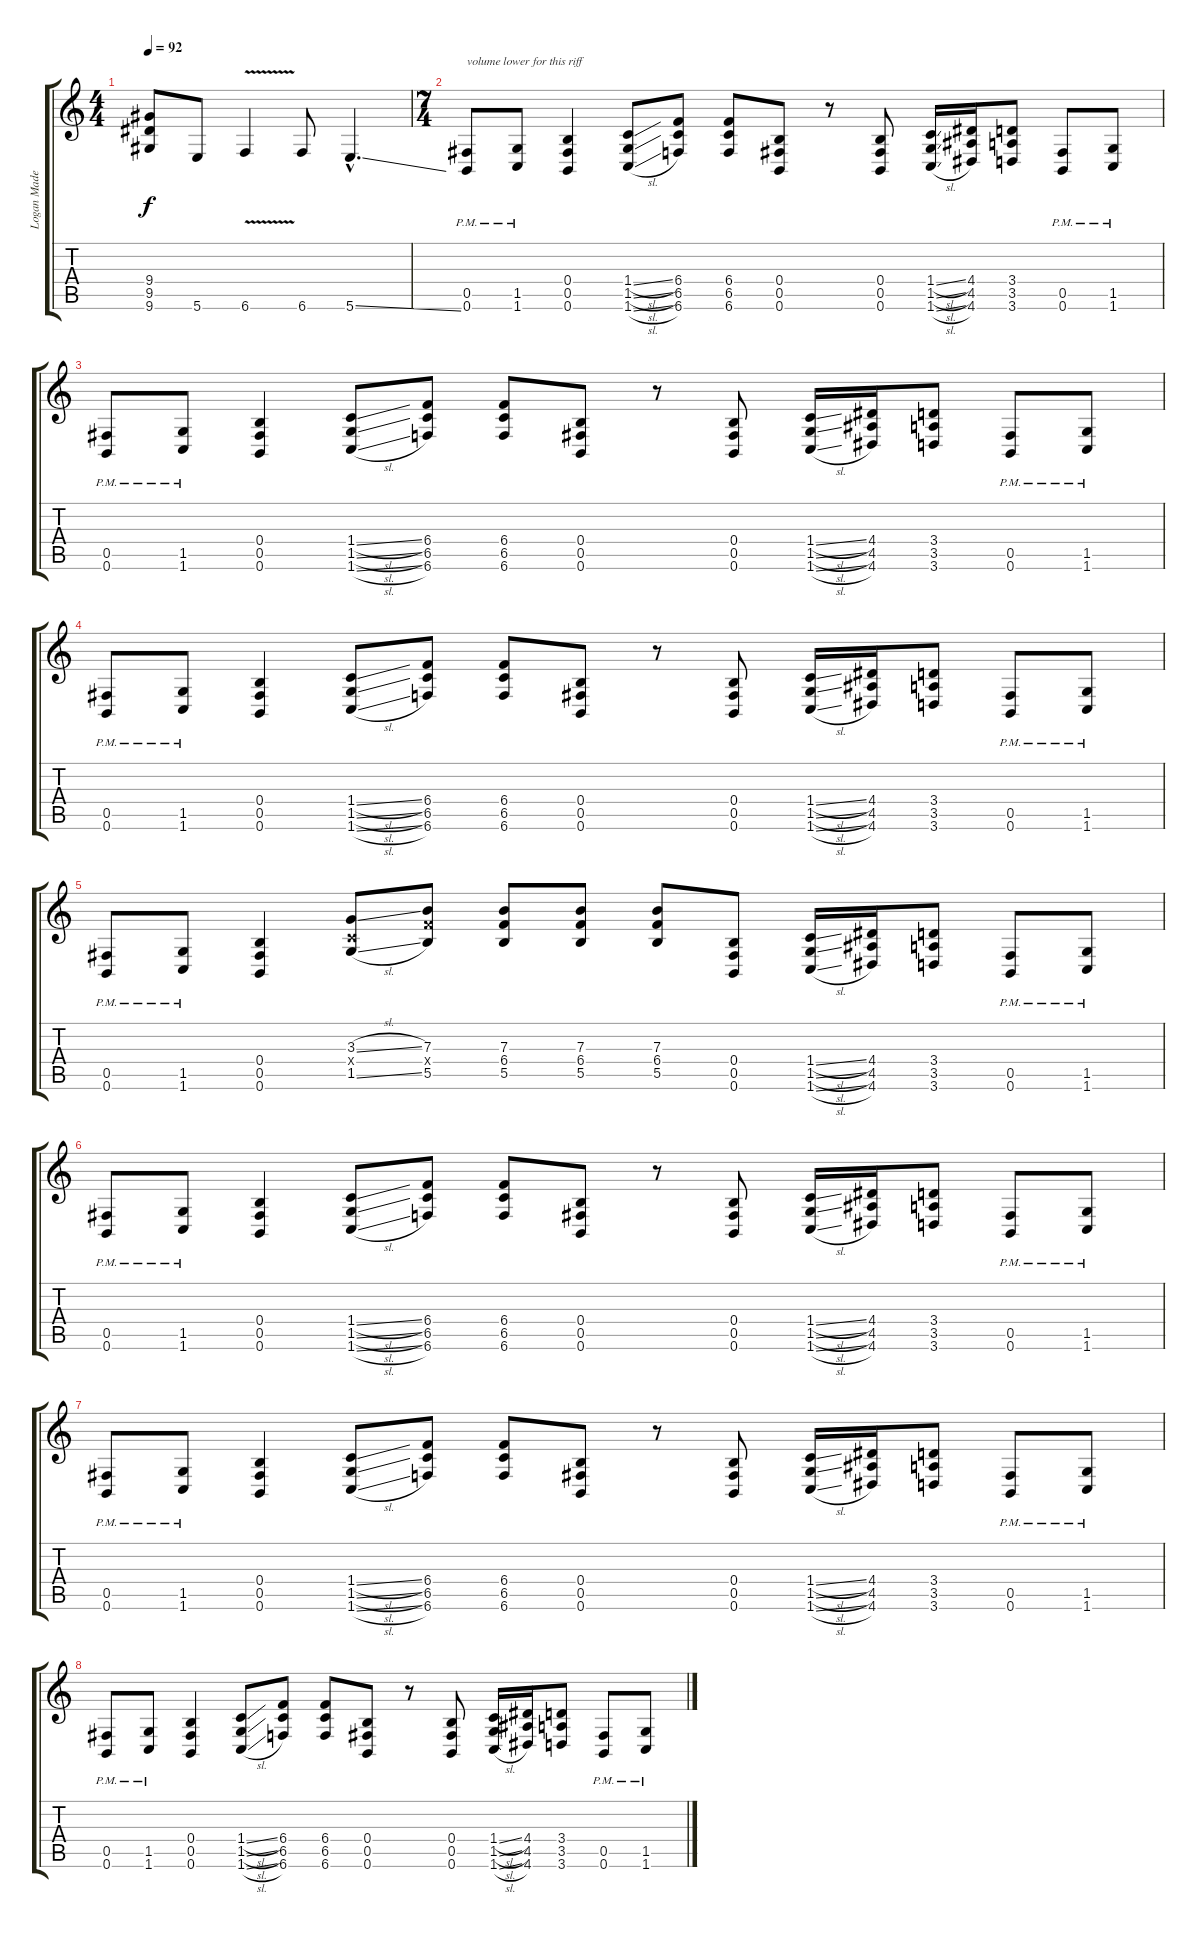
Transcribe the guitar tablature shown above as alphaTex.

\track ("Logan Mader" "Logan Made") {instrument distortionguitar}
\staff {score tabs}
\tuning (Db4 Ab3 E3 B2 Gb2 B1) {hide}
\ts (4 4)
\tempo 92
\clef g2
\ks c
(9.4{t} 9.5{t} 9.6{t}).8{dy f} 5.6.8 6.6{v}.4 6.6.8 5.6{ss hac}.4{d} |
\ts (7 4)
(0.5{pm} 0.6{pm}).8{txt "volume lower for this riff" volume 11} (1.5{pm} 1.6{pm}).8 (0.4 0.5 0.6).4 (1.4{sl} 1.5{sl} 1.6{sl}).8 (6.4 6.5 6.6).8 (6.4 6.5 6.6).8 (0.4 0.5 0.6).8 r.8 (0.4 0.5 0.6).8 (1.4{sl} 1.5{sl} 1.6{sl}).16 (4.4 4.5 4.6).16 (3.4 3.5 3.6).8 (0.5{pm} 0.6{pm}).8 (1.5{pm} 1.6{pm}).8 |
(0.5{pm} 0.6{pm}).8 (1.5{pm} 1.6{pm}).8 (0.4 0.5 0.6).4 (1.4{sl} 1.5{sl} 1.6{sl}).8 (6.4 6.5 6.6).8 (6.4 6.5 6.6).8 (0.4 0.5 0.6).8 r.8 (0.4 0.5 0.6).8 (1.4{sl} 1.5{sl} 1.6{sl}).16 (4.4 4.5 4.6).16 (3.4 3.5 3.6).8 (0.5{pm} 0.6{pm}).8 (1.5{pm} 1.6{pm}).8 |
(0.5{pm} 0.6{pm}).8 (1.5{pm} 1.6{pm}).8 (0.4 0.5 0.6).4 (1.4{sl} 1.5{sl} 1.6{sl}).8 (6.4 6.5 6.6).8 (6.4 6.5 6.6).8 (0.4 0.5 0.6).8 r.8 (0.4 0.5 0.6).8 (1.4{sl} 1.5{sl} 1.6{sl}).16 (4.4 4.5 4.6).16 (3.4 3.5 3.6).8 (0.5{pm} 0.6{pm}).8 (1.5{pm} 1.6{pm}).8 |
(0.5{pm} 0.6{pm}).8 (1.5{pm} 1.6{pm}).8 (0.4 0.5 0.6).4 (3.3{sl} 1.4{x} 1.5{sl}).8 (7.3 6.4{x} 5.5).8 (7.3 6.4 5.5).8 (7.3 6.4 5.5).8 (7.3 6.4 5.5).8 (0.4 0.5 0.6).8 (1.4{sl} 1.5{sl} 1.6{sl}).16 (4.4 4.5 4.6).16 (3.4 3.5 3.6).8 (0.5{pm} 0.6{pm}).8 (1.5{pm} 1.6{pm}).8 |
(0.5{pm} 0.6{pm}).8 (1.5{pm} 1.6{pm}).8 (0.4 0.5 0.6).4 (1.4{sl} 1.5{sl} 1.6{sl}).8 (6.4 6.5 6.6).8 (6.4 6.5 6.6).8 (0.4 0.5 0.6).8 r.8 (0.4 0.5 0.6).8 (1.4{sl} 1.5{sl} 1.6{sl}).16 (4.4 4.5 4.6).16 (3.4 3.5 3.6).8 (0.5{pm} 0.6{pm}).8 (1.5{pm} 1.6{pm}).8 |
(0.5{pm} 0.6{pm}).8 (1.5{pm} 1.6{pm}).8 (0.4 0.5 0.6).4 (1.4{sl} 1.5{sl} 1.6{sl}).8 (6.4 6.5 6.6).8 (6.4 6.5 6.6).8 (0.4 0.5 0.6).8 r.8 (0.4 0.5 0.6).8 (1.4{sl} 1.5{sl} 1.6{sl}).16 (4.4 4.5 4.6).16 (3.4 3.5 3.6).8 (0.5{pm} 0.6{pm}).8 (1.5{pm} 1.6{pm}).8 |
(0.5{pm} 0.6{pm}).8 (1.5{pm} 1.6{pm}).8 (0.4 0.5 0.6).4 (1.4{sl} 1.5{sl} 1.6{sl}).8 (6.4 6.5 6.6).8 (6.4 6.5 6.6).8 (0.4 0.5 0.6).8 r.8 (0.4 0.5 0.6).8 (1.4{sl} 1.5{sl} 1.6{sl}).16 (4.4 4.5 4.6).16 (3.4 3.5 3.6).8 (0.5{pm} 0.6{pm}).8 (1.5{pm} 1.6{pm}).8
